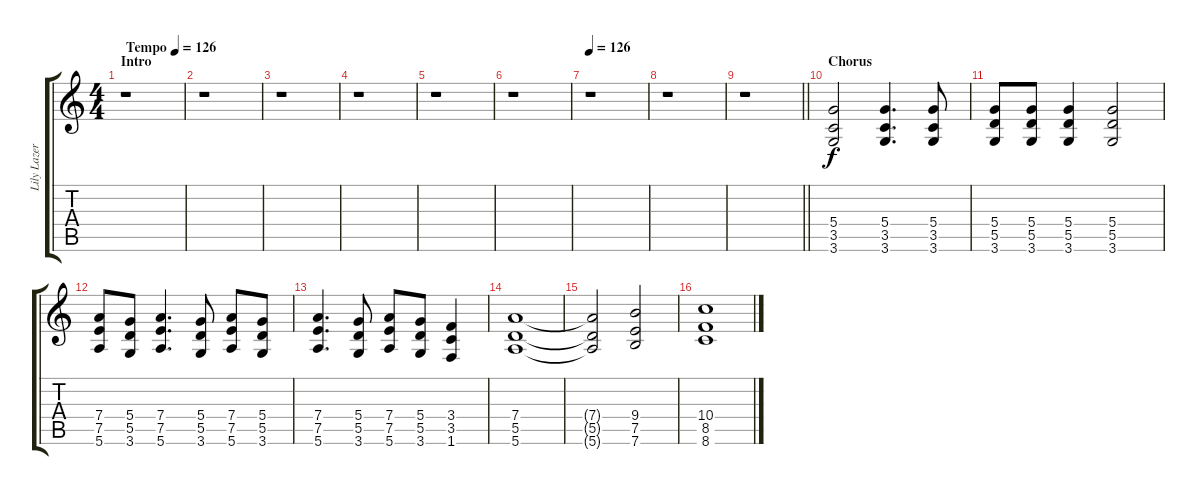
\track ("Lily Lazer (Guitar)" "Lily Lazer") {instrument distortionguitar}
\staff {score tabs}
\tuning (E4 B3 G3 D3 A2 E2) {hide}
\ts (4 4)
\section ("" "Intro")
\tempo (126 "Tempo")
\tempo 100
\tempo (126 "Tempo")
\clef g2
\ks c
r.1{dy f instrument distortionguitar} |
r.1 |
r.1 |
r.1 |
r.1 |
r.1 |
\tempo 126
r.1 |
r.1 |
\barLineRight lightlight
r.1 |
\section ("" "Chorus")
(5.4 3.5 3.6).2 (5.4 3.5 3.6).4{d} (5.4 3.5 3.6).8 |
(5.4 5.5 3.6).8 (5.4 5.5 3.6).8 (5.4 5.5 3.6).4 (5.4 5.5 3.6).2 |
(7.4 7.5 5.6).8 (5.4 5.5 3.6).8 (7.4 7.5 5.6).4{d} (5.4 5.5 3.6).8 (7.4 7.5 5.6).8 (5.4 5.5 3.6).8 |
(7.4 7.5 5.6).4{d} (5.4 5.5 3.6).8 (7.4 7.5 5.6).8 (5.4 5.5 3.6).8 (3.4 3.5 1.6).4 |
(7.4 5.5 5.6).1 |
(7.4{t} 5.5{t} 5.6{t}).2 (9.4 7.5 7.6).2 |
(10.4 8.5 8.6).1
